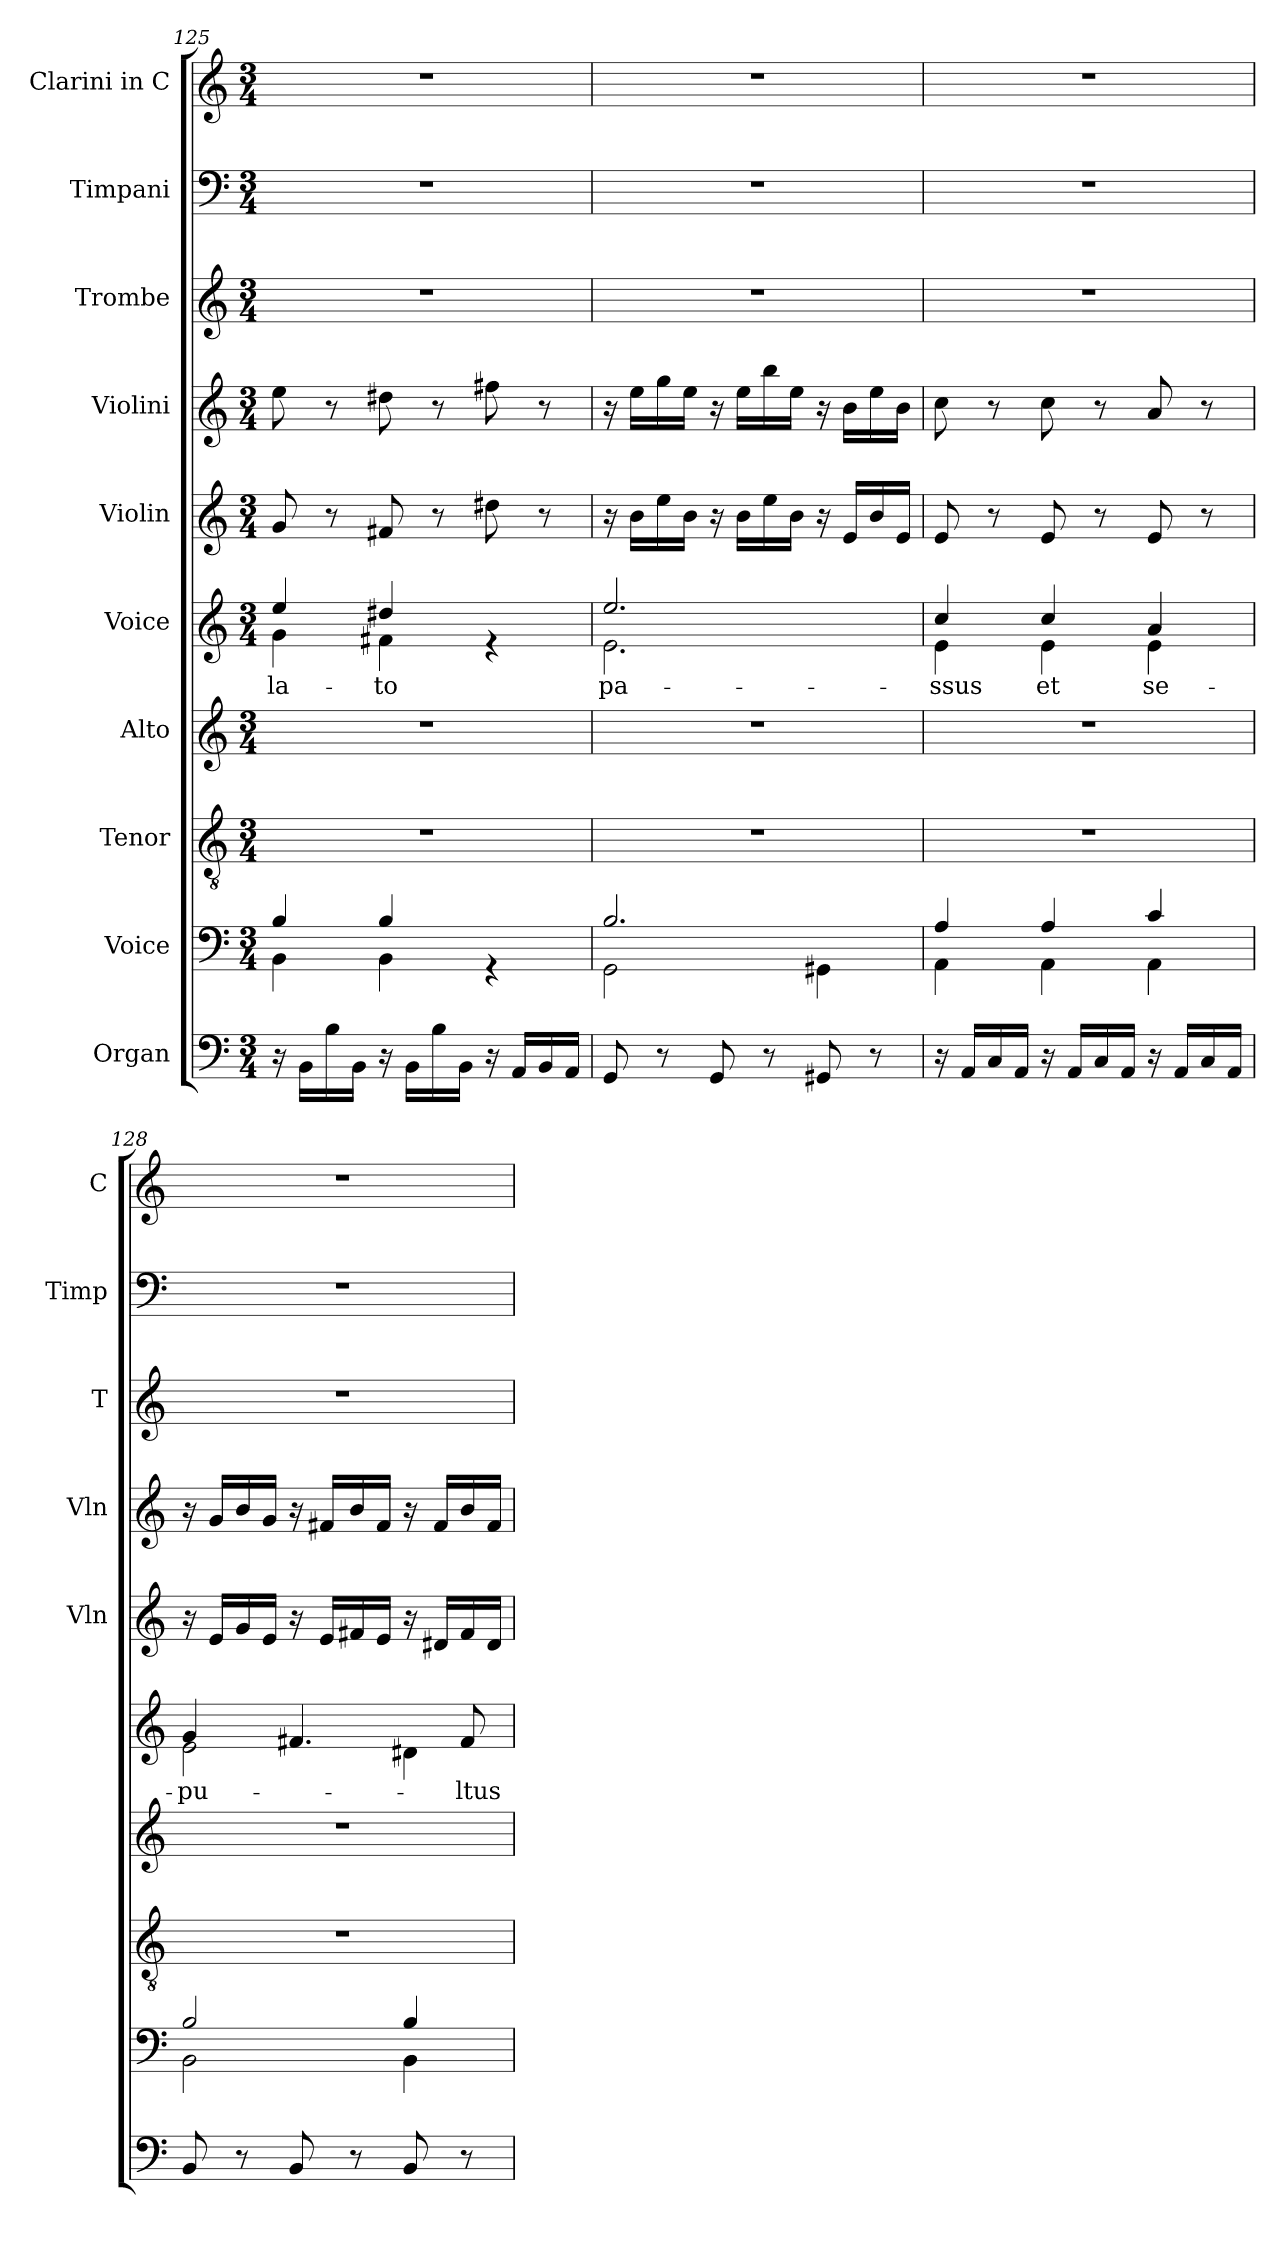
**kern	**kern	**kern	**kern	**kern	**text	**kern	**kern	**kern	**kern	**kern
*part10	*part9	*part8	*part7	*part6	*part6	*part5	*part4	*part3	*part2	*part1
*staff10	*staff9	*staff8	*staff7	*staff6	*staff6	*staff5	*staff4	*staff3	*staff2	*staff1
*I"Organ	*I"Voice	*I"Tenor	*I"Alto	*I"Voice	*	*I"Violin	*I"Violini	*I"Trombe	*I"Timpani	*I"Clarini in C
*	*	*	*	*	*	*I'Vln	*I'Vln	*I'T	*I'Timp	*I'C
*clefF4	*clefF4	*clefGv2	*clefG2	*clefG2	*	*clefG2	*clefG2	*clefG2	*clefF4	*clefG2
*k[]	*k[]	*k[]	*k[]	*k[]	*	*k[]	*k[]	*k[]	*k[]	*k[]
*M3/4	*M3/4	*M3/4	*M3/4	*M3/4	*	*M3/4	*M3/4	*M3/4	*M3/4	*M3/4
=125	=125	=125	=125	=125	=125	=125	=125	=125	=125	=125
*	*^	*	*	*	*	*	*	*	*	*
!	!	!	!	!	!	!LO:LY:b	!	!	!	!	!
*	*	*	*	*	*^	*	*	*	*	*	*
16r	4B/	4BB\	2.r	2.r	4ee/	4g\	-la-	8g/	8ee\	2.r	2.r	2.r
16BB\LL	.	.	.	.	.	.	.	.	.	.	.	.
16B\	.	.	.	.	.	.	.	8r	8r	.	.	.
16BB\JJ	.	.	.	.	.	.	.	.	.	.	.	.
!	!	!	!	!	!	!	!LO:LY:b	!	!	!	!	!
16r	4B/	4BB\	.	.	4dd#X/	4f#X\	-to	8f#X/	8dd#X\	.	.	.
16BB\LL	.	.	.	.	.	.	.	.	.	.	.	.
16B\	.	.	.	.	.	.	.	8r	8r	.	.	.
16BB\JJ	.	.	.	.	.	.	.	.	.	.	.	.
16r	4rGG	4ryy	.	.	4re	4ryy	.	8dd#X\	8ff#X\	.	.	.
16AA/LL	.	.	.	.	.	.	.	.	.	.	.	.
16BB/	.	.	.	.	.	.	.	8r	8r	.	.	.
16AA/JJ	.	.	.	.	.	.	.	.	.	.	.	.
=126	=126	=126	=126	=126	=126	=126	=126	=126	=126	=126	=126	=126
!	!	!	!	!	!	!	!LO:LY:b	!	!	!	!	!
8GG/	2.B/	2GG\	2.r	2.r	2.ee/	2.e\	pa-	16r	16r	2.r	2.r	2.r
.	.	.	.	.	.	.	.	16b\LL	16ee\LL	.	.	.
8r	.	.	.	.	.	.	.	16ee\	16gg\	.	.	.
.	.	.	.	.	.	.	.	16b\JJ	16ee\JJ	.	.	.
8GG/	.	.	.	.	.	.	.	16r	16r	.	.	.
.	.	.	.	.	.	.	.	16b\LL	16ee\LL	.	.	.
8r	.	.	.	.	.	.	.	16ee\	16bb\	.	.	.
.	.	.	.	.	.	.	.	16b\JJ	16ee\JJ	.	.	.
8GG#X/	.	4GG#X\	.	.	.	.	.	16r	16r	.	.	.
.	.	.	.	.	.	.	.	16e/LL	16b\LL	.	.	.
8r	.	.	.	.	.	.	.	16b/	16ee\	.	.	.
.	.	.	.	.	.	.	.	16e/JJ	16b\JJ	.	.	.
!!LO:LB:g=z
=127	=127	=127	=127	=127	=127	=127	=127	=127	=127	=127	=127	=127
!	!	!	!	!	!	!	!LO:LY:b	!	!	!	!	!
16r	4A/	4AA\	2.r	2.r	4cc/	4e\	-ssus	8e/	8cc\	2.r	2.r	2.r
16AA/LL	.	.	.	.	.	.	.	.	.	.	.	.
16C/	.	.	.	.	.	.	.	8r	8r	.	.	.
16AA/JJ	.	.	.	.	.	.	.	.	.	.	.	.
!	!	!	!	!	!	!	!LO:LY:b	!	!	!	!	!
16r	4A/	4AA\	.	.	4cc/	4e\	et	8e/	8cc\	.	.	.
16AA/LL	.	.	.	.	.	.	.	.	.	.	.	.
16C/	.	.	.	.	.	.	.	8r	8r	.	.	.
16AA/JJ	.	.	.	.	.	.	.	.	.	.	.	.
!	!	!	!	!	!	!	!LO:LY:b	!	!	!	!	!
16r	4c/	4AA\	.	.	4a/	4e\	se-	8e/	8a/	.	.	.
16AA/LL	.	.	.	.	.	.	.	.	.	.	.	.
16C/	.	.	.	.	.	.	.	8r	8r	.	.	.
16AA/JJ	.	.	.	.	.	.	.	.	.	.	.	.
=128	=128	=128	=128	=128	=128	=128	=128	=128	=128	=128	=128	=128
!	!	!	!	!	!	!	!LO:LY:b	!	!	!	!	!
8BB/	2B/	2BB\	2.r	2.r	4g/	2e\	-pu-	16r	16r	2.r	2.r	2.r
.	.	.	.	.	.	.	.	16e/LL	16g/LL	.	.	.
8r	.	.	.	.	.	.	.	16g/	16b/	.	.	.
.	.	.	.	.	.	.	.	16e/JJ	16g/JJ	.	.	.
8BB/	.	.	.	.	4.f#X/	.	.	16r	16r	.	.	.
.	.	.	.	.	.	.	.	16e/LL	16f#X/LL	.	.	.
8r	.	.	.	.	.	.	.	16f#X/	16b/	.	.	.
.	.	.	.	.	.	.	.	16e/JJ	16f#/JJ	.	.	.
8BB/	4B/	4BB\	.	.	.	4d#X\	.	16r	16r	.	.	.
.	.	.	.	.	.	.	.	16d#X/LL	16f#/LL	.	.	.
!	!	!	!	!	!	!	!LO:LY:b	!	!	!	!	!
8r	.	.	.	.	8f#/	.	-ltus	16f#/	16b/	.	.	.
.	.	.	.	.	.	.	.	16d#/JJ	16f#/JJ	.	.	.
*	*v	*v	*	*	*v	*v	*	*	*	*	*	*
=	=	=	=	=	=	=	=	=	=	=
*-	*-	*-	*-	*-	*-	*-	*-	*-	*-	*-
